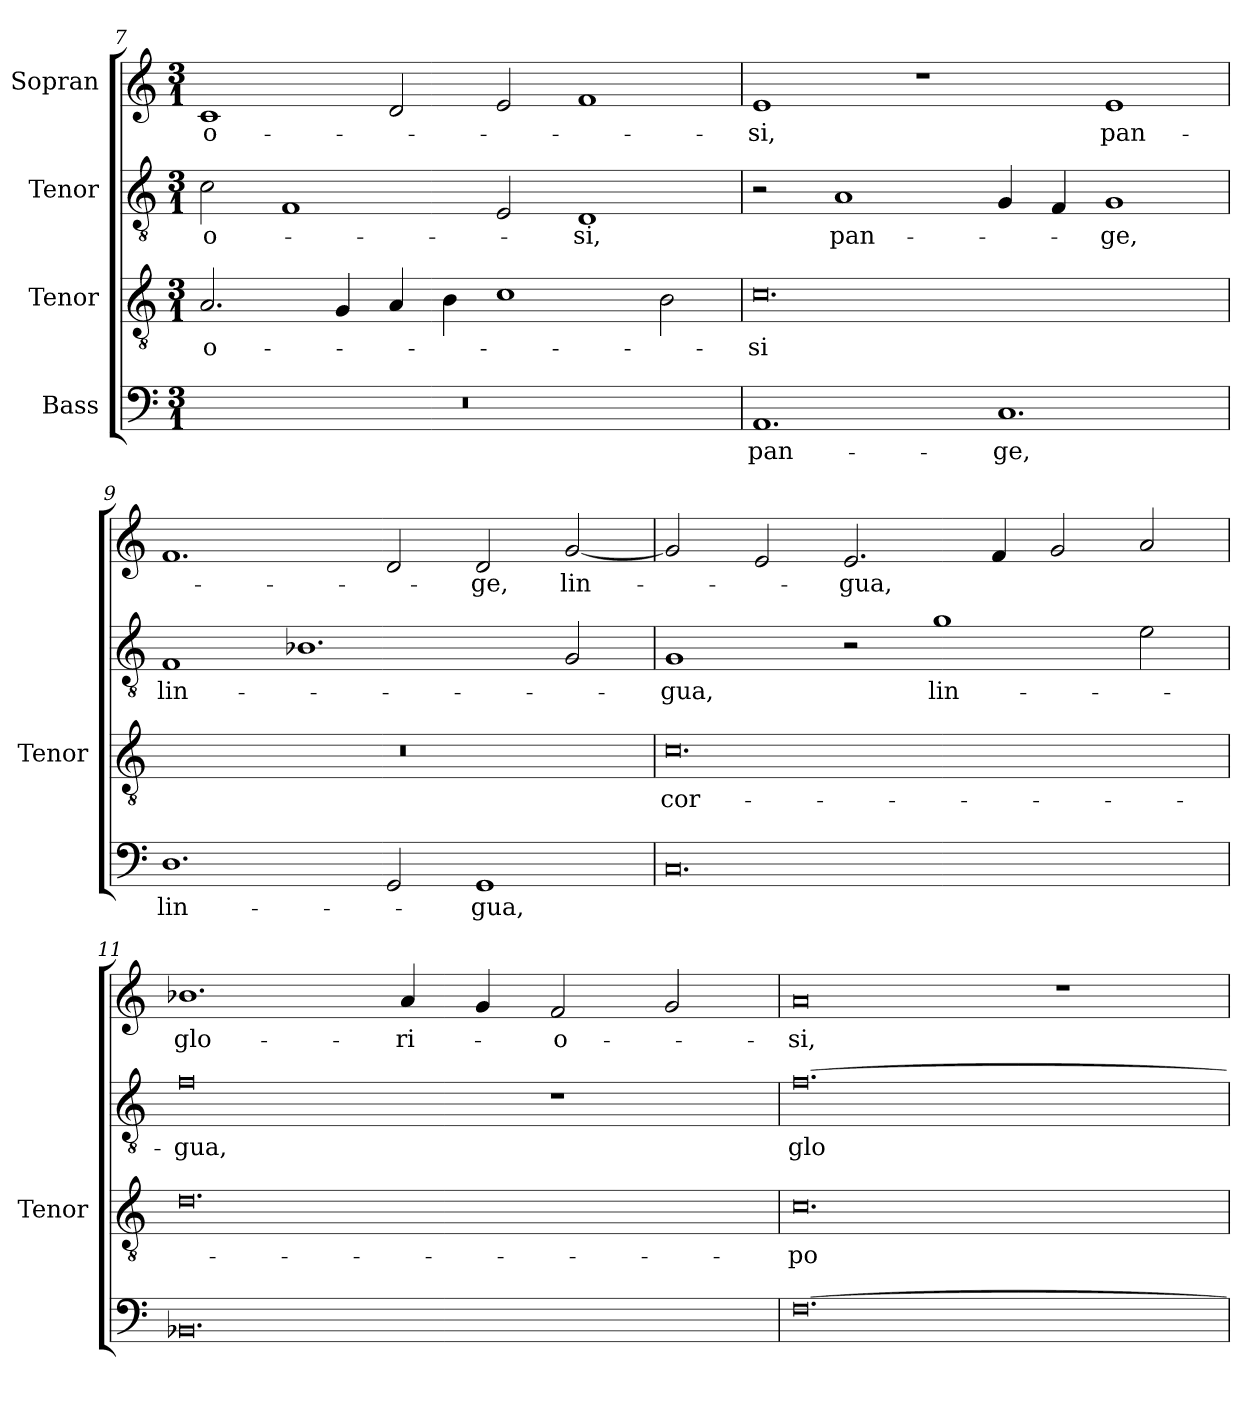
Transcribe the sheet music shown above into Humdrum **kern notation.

**kern	**text	**kern	**text	**kern	**text	**kern	**text
*part4	*part4	*part3	*part3	*part2	*part2	*part1	*part1
*staff4	*staff4	*staff3	*staff3	*staff2	*staff2	*staff1	*staff1
*I"Bass	*	*I"Tenor	*	*I"Tenor	*	*I"Sopran	*
*	*	*I'Tenor	*	*	*	*	*
*clefF4	*	*clefGv2	*	*clefGv2	*	*clefG2	*
*	*	*ITrd7c12	*	*ITrd7c12	*	*	*
*k[]	*	*k[]	*	*k[]	*	*k[]	*
*M3/1	*	*M3/1	*	*M3/1	*	*M3/1	*
=7	=7	=7	=7	=7	=7	=7	=7
!LO:N:vis=1	!	!	!	!	!	!	!
!	!	!	!LO:LY:b:color=#000000	!	!	!	!
!	!	!	!	!	!LO:LY:b:color=#000000	!	!
!	!	!	!	!	!	!	!LO:LY:b:color=#000000
0.r	.	2.AAi/	-o-	2Ci\	-o-	1ci	-o-
.	.	.	.	1FFi	.	.	.
.	.	4GGi/	.	.	.	.	.
.	.	4AAi/	.	.	.	2di/	.
.	.	4BBi\	.	.	.	.	.
.	.	1Ci	.	2EEi/	.	2ei/	.
!	!	!	!	!	!LO:LY:b:color=#000000	!	!
.	.	.	.	1DDi	-si,	1fi	.
.	.	2BBi\	.	.	.	.	.
=8	=8	=8	=8	=8	=8	=8	=8
!	!LO:LY:b:color=#000000	!	!	!	!	!	!
!	!	!	!LO:LY:b:color=#000000	!	!	!	!
!	!	!	!	!	!	!	!LO:LY:b:color=#000000
1.AAi	pan-	0.Ci	-si	2r	.	1ei	-si,
!	!	!	!	!	!LO:LY:b:color=#000000	!	!
.	.	.	.	1AAi	pan-	.	.
.	.	.	.	.	.	1r	.
!	!LO:LY:b:color=#000000	!	!	!	!	!	!
1.Ci	-ge,	.	.	4GGi/	.	.	.
.	.	.	.	4FFi/	.	.	.
!	!	!	!	!	!LO:LY:b:color=#000000	!	!
!	!	!	!	!	!	!	!LO:LY:b:color=#000000
.	.	.	.	1GGi	-ge,	1ei	pan-
=9	=9	=9	=9	=9	=9	=9	=9
!	!LO:LY:b:color=#000000	!LO:N:vis=1	!	!	!	!	!
!	!	!	!	!	!LO:LY:b:color=#000000	!	!
1.Di	lin-	0.r	.	1FFi	lin-	1.fi	.
.	.	.	.	1.BB-Xi	.	.	.
2GGi/	.	.	.	.	.	2di/	.
!	!LO:LY:b:color=#000000	!	!	!	!	!	!
!	!	!	!	!	!	!	!LO:LY:b:color=#000000
1GGi	-gua,	.	.	.	.	2di/	-ge,
!	!	!	!	!	!	!	!LO:LY:b:color=#000000
.	.	.	.	2GGi/	.	[<2gi/	lin-
=10	=10	=10	=10	=10	=10	=10	=10
!	!	!	!LO:LY:b:color=#000000	!	!	!	!
!	!	!	!	!	!LO:LY:b:color=#000000	!	!
0.Ci	.	0.Ci	cor-	1GGi	-gua,	2gi/]	.
.	.	.	.	.	.	2ei/	.
!	!	!	!	!	!	!	!LO:LY:b:color=#000000
.	.	.	.	2r	.	2.ei/	-gua,
!	!	!	!	!	!LO:LY:b:color=#000000	!	!
.	.	.	.	1Gi	lin-	.	.
.	.	.	.	.	.	4fi/	.
.	.	.	.	.	.	2gi/	.
.	.	.	.	2Ei\	.	2ai/	.
!!LO:LB:g=z
=11	=11	=11	=11	=11	=11	=11	=11
!	!	!	!	!	!LO:LY:b:color=#000000	!	!
!	!	!	!	!	!	!	!LO:LY:b:color=#000000
0.BB-Xi	.	0.Di	.	0Fi	-gua,	1.b-Xi	glo-
!	!	!	!	!	!	!	!LO:LY:b:color=#000000
.	.	.	.	.	.	4ai/	-ri-
.	.	.	.	.	.	4gi/	.
!	!	!	!	!	!	!	!LO:LY:b:color=#000000
.	.	.	.	1r	.	2fi/	-o-
.	.	.	.	.	.	2gi/	.
=12	=12	=12	=12	=12	=12	=12	=12
!	!	!	!LO:LY:b:color=#000000	!	!	!	!
!	!	!	!	!	!LO:LY:b:color=#000000	!	!
!	!	!	!	!	!	!	!LO:LY:b:color=#000000
[>0.Fi	.	0.Ci	-po-	[>0.Fi	glo-	0ai	-si,
.	.	.	.	.	.	1r	.
=	=	=	=	=	=	=	=
*-	*-	*-	*-	*-	*-	*-	*-
